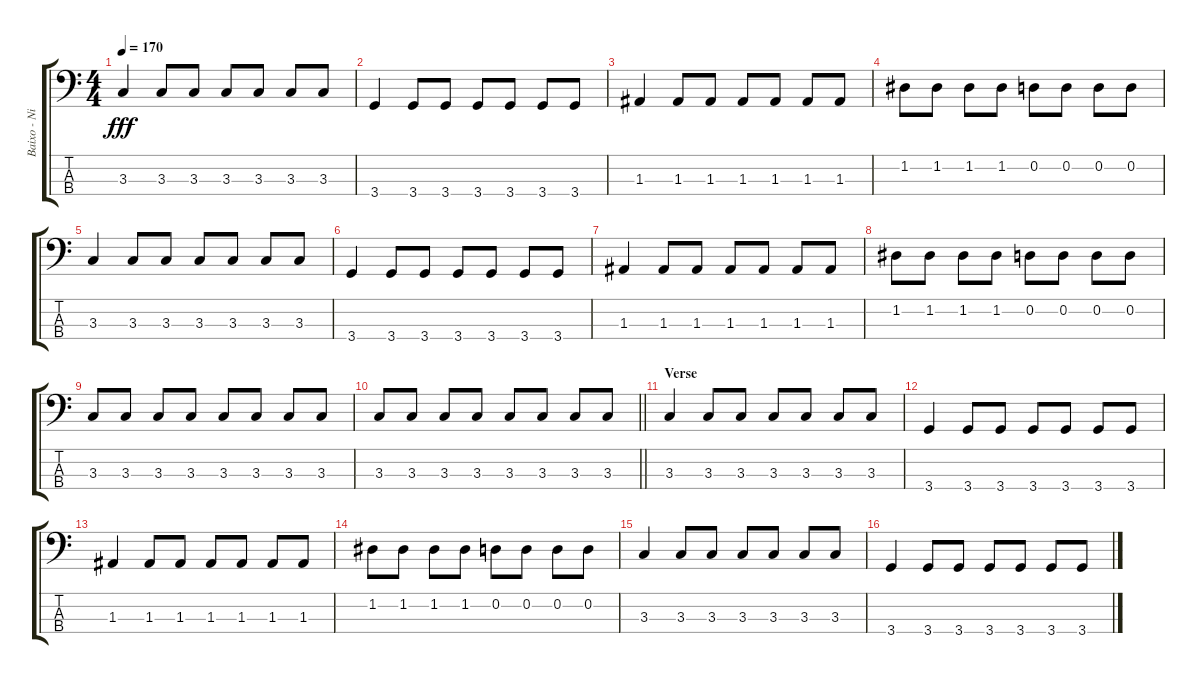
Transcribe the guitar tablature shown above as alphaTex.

\track ("Baixo - Nikola" "Baixo - Ni") {instrument electricbasspick}
\staff {score tabs}
\tuning (G2 D2 A1 E1) {hide}
\ts (4 4)
\tempo 170
\clef f4
\ks c
3.3.4{dy fff} 3.3.8 3.3.8 3.3.8 3.3.8 3.3.8 3.3.8 |
3.4.4 3.4.8 3.4.8 3.4.8 3.4.8 3.4.8 3.4.8 |
1.3.4 1.3.8 1.3.8 1.3.8 1.3.8 1.3.8 1.3.8 |
1.2.8 1.2.8 1.2.8 1.2.8 0.2.8 0.2.8 0.2.8 0.2.8 |
3.3.4 3.3.8 3.3.8 3.3.8 3.3.8 3.3.8 3.3.8 |
3.4.4 3.4.8 3.4.8 3.4.8 3.4.8 3.4.8 3.4.8 |
1.3.4 1.3.8 1.3.8 1.3.8 1.3.8 1.3.8 1.3.8 |
1.2.8 1.2.8 1.2.8 1.2.8 0.2.8 0.2.8 0.2.8 0.2.8 |
3.3.8 3.3.8 3.3.8 3.3.8 3.3.8 3.3.8 3.3.8 3.3.8 |
\barLineRight lightlight
3.3.8 3.3.8 3.3.8 3.3.8 3.3.8 3.3.8 3.3.8 3.3.8 |
\section ("" "Verse")
3.3.4 3.3.8 3.3.8 3.3.8 3.3.8 3.3.8 3.3.8 |
3.4.4 3.4.8 3.4.8 3.4.8 3.4.8 3.4.8 3.4.8 |
1.3.4 1.3.8 1.3.8 1.3.8 1.3.8 1.3.8 1.3.8 |
1.2.8 1.2.8 1.2.8 1.2.8 0.2.8 0.2.8 0.2.8 0.2.8 |
3.3.4 3.3.8 3.3.8 3.3.8 3.3.8 3.3.8 3.3.8 |
3.4.4 3.4.8 3.4.8 3.4.8 3.4.8 3.4.8 3.4.8
